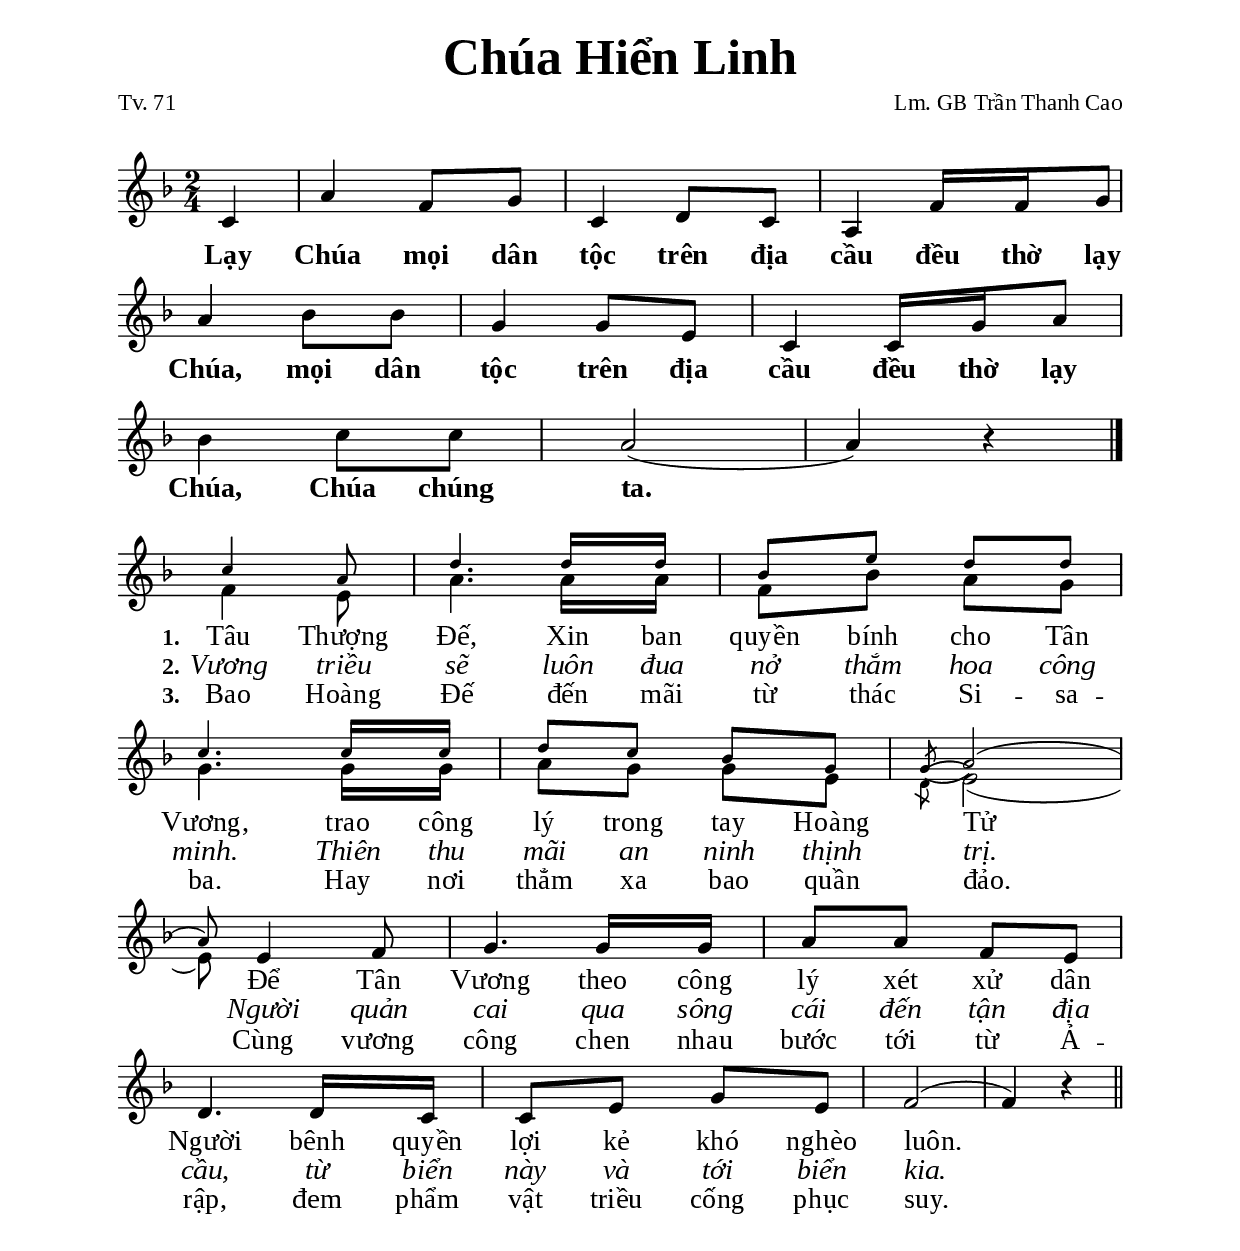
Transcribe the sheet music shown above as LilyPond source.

% Cài đặt chung
\version "2.22.1"
\include "english.ly"

\header {
  title = \markup { \fontsize #3 "Chúa Hiển Linh" }
  poet = "Tv. 71"
  composer = "Lm. GB Trần Thanh Cao"
  arranger = " "
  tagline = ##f
}

\paper {
  #(set-paper-size "a4")
  top-margin = 10\mm
  bottom-margin = 10\mm
  left-margin = 20\mm
  right-margin = 20\mm
  indent = #0
  #(define fonts
    (make-pango-font-tree
      "Liberation Serif"
      "Liberation Serif"
      "Liberation Serif"
      (/ 20 20)))
  page-count = #1
  %system-system-spacing = #'((basic-distance . 13))
  score-system-spacing = #'((basic-distance . 13))
}

% Nhạc điệp khúc
nhacDiepKhuc = \relative c' {
  \partial 4 c4 |
  a' f8 g |
  c,4 d8 c |
  a4 f'16 f g8 |
  a4 bf8 bf |
  g4 g8 e |
  c4 c16 g' a8 |
  bf4 c8 c |
  a2 ( |
  a4) r \bar "|."
}

% Nhạc phiên khúc
nhacPhienKhucSop = \relative c' {
  \stemDown
  \partial 4. f4 e8 |
  a4. a16 a |
  f8 bf a g |
  g4. g16 g |
  a8 g g e |
  \slashedGrace { \stemDown d8 ^( } e2) _( |
  e8)
  \stemUp e4 f8 |
  g4. g16 g |
  a8 a f e |
  d4. d16 c |
  c8 e g e |
  f2 ( |
  f4) r \bar "||"
}

nhacPhienKhucBass = \relative c'' {
  \override NoteHead.font-size = #-2
  \stemUp
  c4 a8 |
  d4. d16 d |
  bf8 e d d |
  c4. c16 c |
  d8 c bf g |
  \slashedGrace { g8 ( } a2) ^( |
  a8)
  \skip 4.
  \skip 2
  \skip 2
  \skip 2
  \skip 2
  \skip 2
  \skip 4 r4
}

% Lời điệp khúc
loiDiepKhuc = \lyricmode {
  Lạy Chúa mọi dân tộc trên địa cầu đều thờ lạy Chúa,
  mọi dân tộc trên địa cầu đều thờ lạy Chúa,
  Chúa chúng ta.
}

% Lời phiên khúc
loiPhienKhucMot = \lyricmode {
  \set stanza = #"1."
  Tâu Thượng Đế, Xin ban quyền bính cho Tân Vương,
  trao công lý trong tay Hoàng Tử
  Để Tân Vương theo công lý xét xử dân Người
  bênh quyền lợi kẻ khó nghèo luôn.
}

loiPhienKhucHai = \lyricmode {
  \override Lyrics.LyricText.font-shape = #'italic
  \set stanza = #"2."
  Vương triều sẽ luôn đua nở thắm hoa công minh.
  Thiên thu mãi an ninh thịnh trị.
  Người quản cai qua sông cái đến tận địa cầu,
  từ biển này và tới biển kia.
}

loiPhienKhucBa = \lyricmode {
  \set stanza = #"3."
  Bao Hoàng Đế đến mãi từ thác Si -- sa -- ba.
  Hay nơi thẳm xa bao quần đảo.
  Cùng vương công chen nhau bước tới từ Ả -- rập,
  đem phẩm vật triều cống phục suy.
}

% Dàn trang
\score {
  \new ChoirStaff <<
    \new Staff = diepKhuc \with {
        \consists "Merge_rests_engraver"
        %\magnifyStaff #(magstep +1)
      }
      <<
      \new Voice = beSop {
        \key f \major \time 2/4 \stemNeutral \nhacDiepKhuc
      }
    >>
    \new Lyrics \lyricsto beSop \loiDiepKhuc
  >>
  \layout {
    \override Lyrics.LyricText.font-series = #'bold
    \override Lyrics.LyricText.font-size = #+2
    \override Lyrics.LyricSpace.minimum-distance = #4
    \override Score.BarNumber.break-visibility = ##(#f #f #f)
    \override Score.SpacingSpanner.uniform-stretching = ##t
  }
}

\score {
  \new ChoirStaff <<
    \new Staff = diepKhuc \with {
        \consists "Merge_rests_engraver"
        %\magnifyStaff #(magstep +1)
      }
      <<
      \new Voice = beSop {
        \voiceOne \key f \major \time 2/4 \nhacPhienKhucSop
      }
      \new Voice = beBas {
        \voiceTwo \key f \major \time 2/4 \nhacPhienKhucBass
      }
    >>
    \new Lyrics \lyricsto beSop \loiPhienKhucMot
    \new Lyrics \lyricsto beSop \loiPhienKhucHai
    \new Lyrics \lyricsto beSop \loiPhienKhucBa
  >>
  \layout {
    \override Staff.TimeSignature.transparent = ##t
    \override Lyrics.LyricText.font-size = #+2
    \override Lyrics.LyricSpace.minimum-distance = #4.5
    \override Score.BarNumber.break-visibility = ##(#f #f #f)
    \override Score.SpacingSpanner.uniform-stretching = ##t
  }
}
